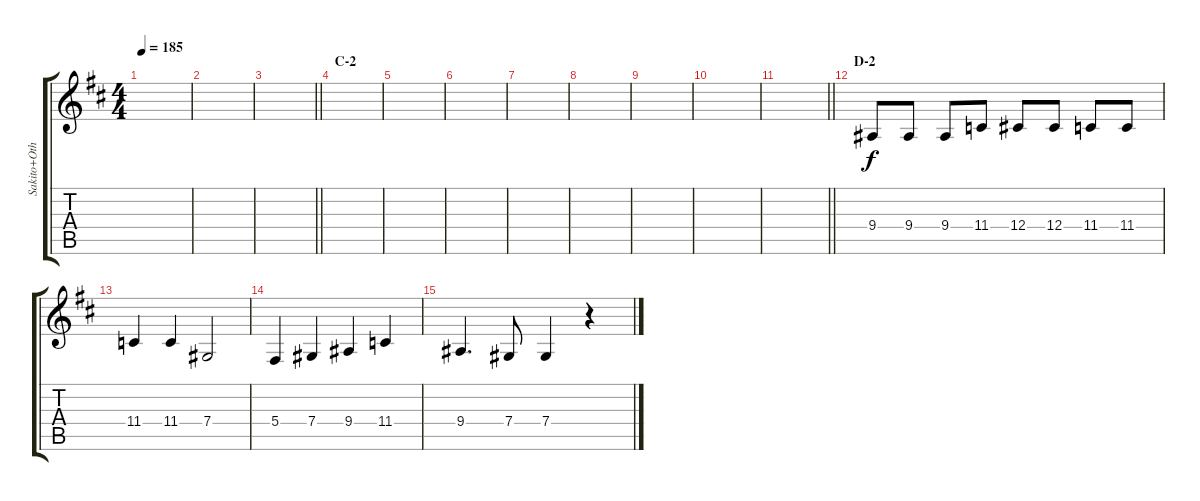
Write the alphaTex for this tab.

\track ("Sakito+Other [Vocals]" "Sakito+Oth") {instrument clarinet}
\staff {score tabs}
\tuning (Eb4 Bb3 Gb3 Db3 Ab2 Eb2) {hide}
\ts (4 4)
\tempo 185
\clef g2
\ks d
|
|
\barLineRight lightlight
|
\section ("" "C-2")
|
|
|
|
|
|
|
\barLineRight lightlight
|
\section ("" "D-2")
9.4.8 9.4.8 9.4.8 11.4.8 12.4.8 12.4.8 11.4.8 11.4.8 |
11.4.4 11.4.4 7.4.2 |
5.4.4 7.4.4 9.4.4 11.4.4 |
9.4.4{d} 7.4.8 7.4.4 r.4
